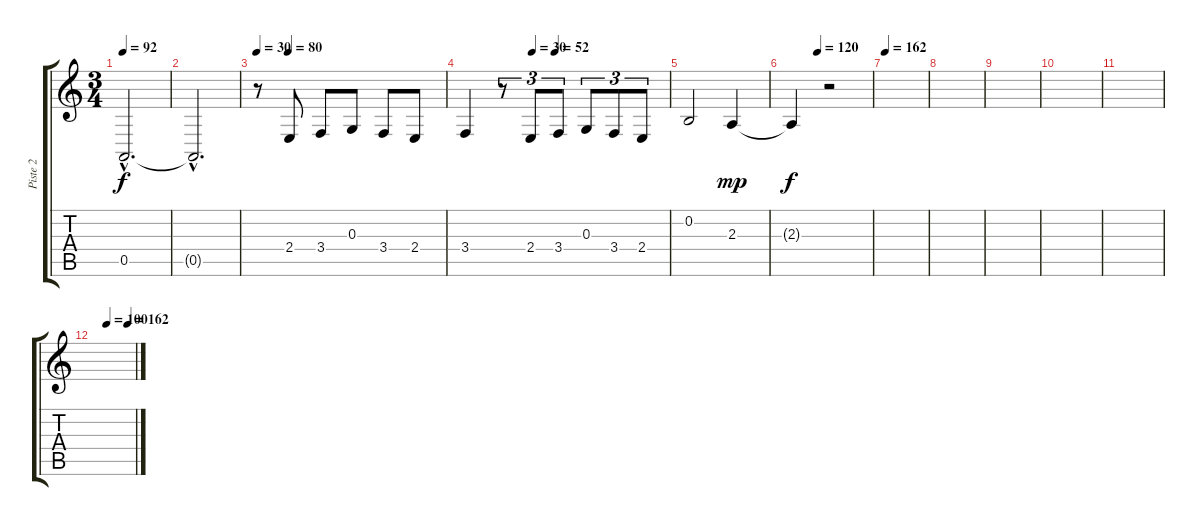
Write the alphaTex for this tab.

\track ("Piste 2" "Piste 2") {instrument clarinet}
\staff {score tabs}
\tuning (E4 B3 G3 D3 A2 E2) {hide}
\ts (3 4)
\tempo 92
\clef g2
\ks c
0.5{hac}.2{d dy f} |
0.5{hac t}.2{d} |
\tempo 30
\tempo (80 0.16666666666666666)
r.8 2.4.8 3.4.8 0.3.8 3.4.8 2.4.8 |
\tempo (30 0.3333333333333333)
\tempo (52 0.4444444444444444)
3.4.4 r.8{tu (3 2)} 2.4.8{tu (3 2)} 3.4.8{tu (3 2)} 0.3.8{tu (3 2)} 3.4.8{tu (3 2)} 2.4.8{tu (3 2)} |
0.2.2 2.3.4{dy mp} |
\tempo (120 0.3333333333333333)
2.3{t}.4{dy f} r.2 |
\tempo 162
|
|
|
|
|
\tempo (100 0.3333333333333333)
\tempo (162 0.8333333333333334)
